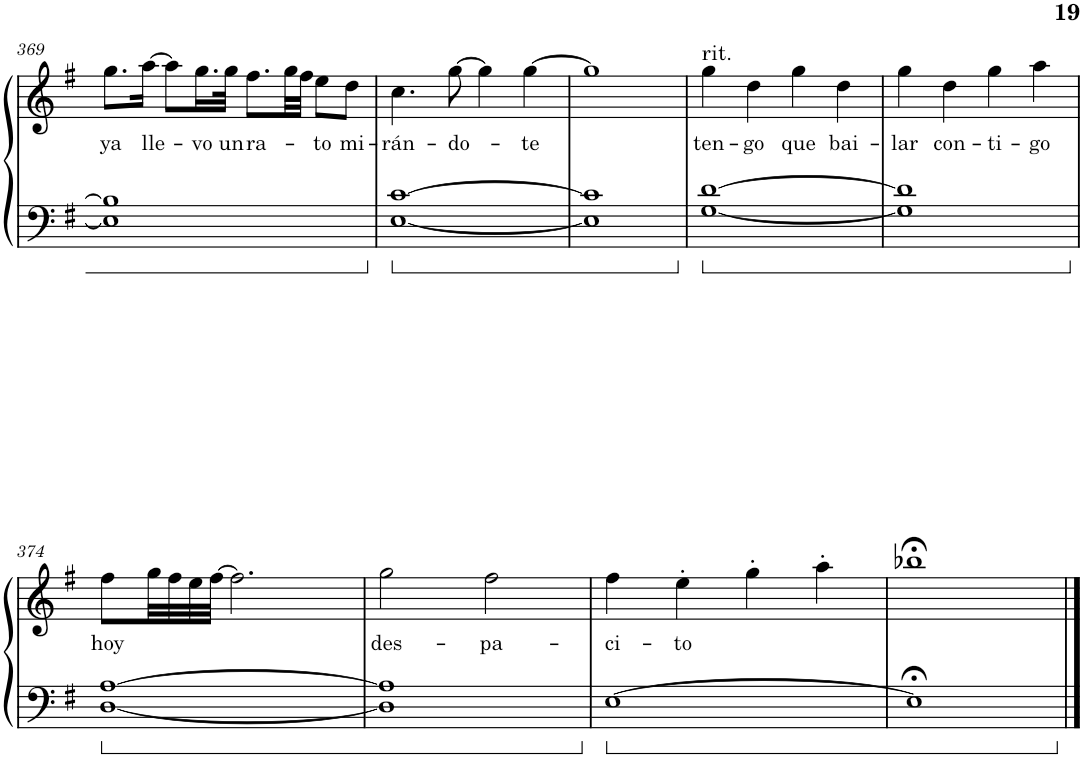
**kern	**kern	**text
*part1	*part1	*part1
*staff2	*staff1	*staff1
*I"Piano	*	*
*I'Pno.	*	*
!!LO:PB:g=z
*clefF4	*clefG2	*
*k[f#]	*k[f#]	*
*M4/4	*M4/4	*
=369	=369	=369
!	!	!LO:LY:b
1E] 1B]	8.gg\L	ya
!	!	!LO:LY:b
.	[16aa\Jk	lle-
.	8aa\L]	.
!	!	!LO:LY:b
.	16.gg\L	-vo
!	!	!LO:LY:b
.	32gg\JJk	un
!	!	!LO:LY:b
.	8.ff#\L	ra-
.	32gg\LL	.
.	32ff#\JJJ	.
!	!	!LO:LY:b
.	8ee\L	-to
!	!	!LO:LY:b
.	8dd\J	mi-
=370	=370	=370
!	!	!LO:LY:b
[1E [1c	4.cc\	-rán-
!	!	!LO:LY:b
.	[8gg\	-do-
.	4gg\]	.
!	!	!LO:LY:b
.	[4gg\	-te
=371	=371	=371
1E] 1c]	1gg]	.
=372	=372	=372
!	!LO:TX:a:t=rit.	!
!	!	!LO:LY:b
[1G [1d	4gg\	ten-
!	!	!LO:LY:b
.	4dd\	-go
!	!	!LO:LY:b
.	4gg\	que
!	!	!LO:LY:b
.	4dd\	bai-
=373	=373	=373
!	!	!LO:LY:b
1G] 1d]	4gg\	-lar
!	!	!LO:LY:b
.	4dd\	con-
!	!	!LO:LY:b
.	4gg\	-ti-
!	!	!LO:LY:b
.	4aa\	-go
!!LO:LB:g=z
=374	=374	=374
!	!	!LO:LY:b
[1D [1A	8ff#\L	hoy
.	32gg\LL	.
.	32ff#\	.
.	32ee\	.
.	[32ff#\JJJ	.
.	2.ff#\]	.
=375	=375	=375
!	!	!LO:LY:b
1D] 1A]	2gg\	des-
!	!	!LO:LY:b
.	2ff#\	-pa-
=376	=376	=376
!	!	!LO:LY:b
[1E	4ff#\	-ci-
!	!	!LO:LY:b
.	4ee'\	-to
.	4gg'\	.
.	4aa'\	.
=377	=377	=377
1E;<]	1bb-X;<	.
==	==	==
*-	*-	*-
